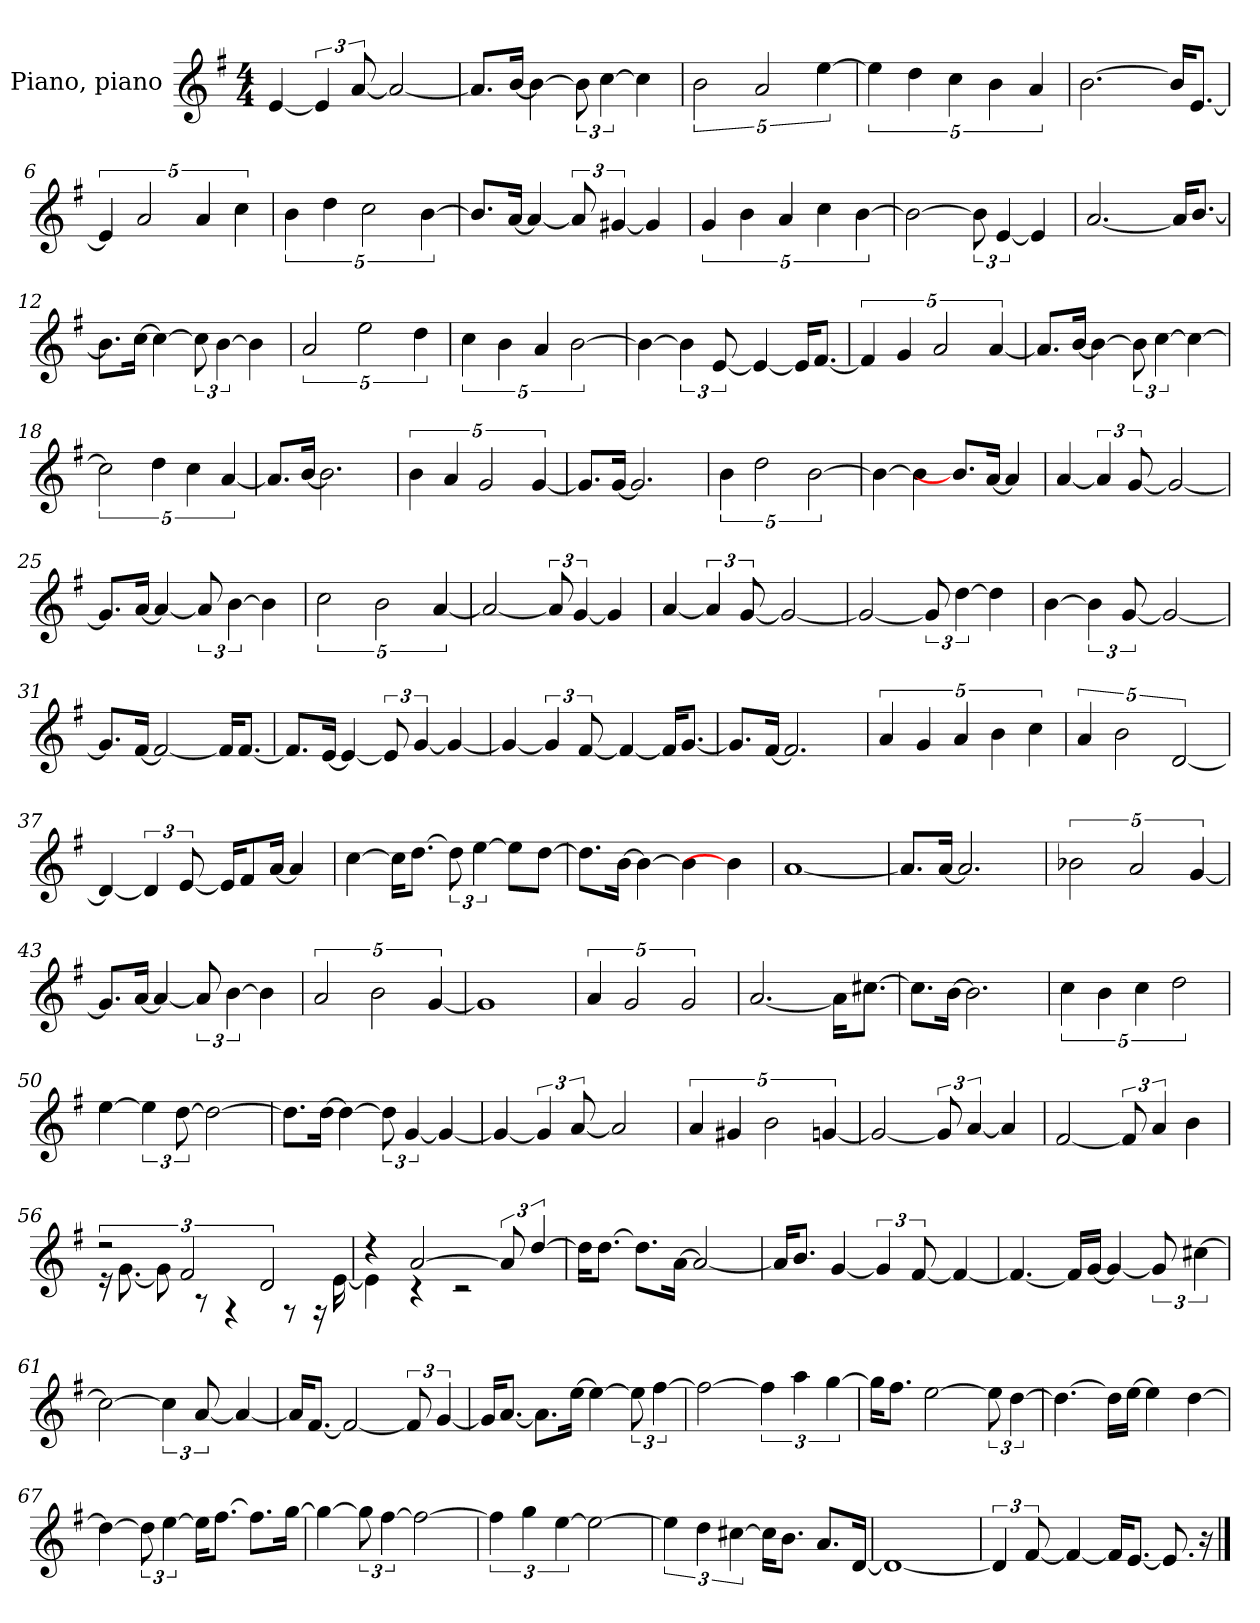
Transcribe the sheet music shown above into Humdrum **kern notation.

**kern
*part1
*staff1
*I"Piano, piano
*clefG2
*k[f#]
*M4/4
*MM192
=1
[4e/
6e/]
[12a/
2a/_
=2
8.a/L]
[16b/Jk
4b\_
12b\]
[6cc\
4cc\]
=3
5%2b\
5%2a/
[5ee\
=4
5ee\]
5dd\
5cc\
5b\
5a/
=5
[2.b\
16b/KL]
[8.e/J
=6
5e/]
5%2a/
5a/
5cc\
=7
5b\
5dd\
5%2cc\
[5b\
!!LO:LB:g=z
=8
8.b/L]
[16a/Jk
4a/_
12a/]
[6g#X/
4g#/]
=9
5g/
5b\
5a/
5cc\
[5b\
=10
2b\_
12b\]
[6e/
4e/]
=11
[2.a/
16a/KL]
[8.b/J
=12
8.b\L]
[16cc\Jk
4cc\_
12cc\]
[6b\
4b\]
=13
5%2a/
5%2ee\
5dd\
=14
5cc\
5b\
5a/
[5%2b\
!!LO:LB:g=z
=15
4b\_
6b\]
[12e/
4e/_
16e/KL]
[8.f#/J
=16
5f#/]
5g/
5%2a/
[5a/
=17
8.a/L]
[16b/Jk
4b\_
12b\]
[6cc\
4cc\_
=18
5%2cc\]
5dd\
5cc\
[5a/
=19
8.a/L]
[16b/Jk
2.b\]
=20
5b\
5a/
5%2g/
[5g/
=21
8.g/L]
[16g/Jk
2.g/]
=22
5b\
5%2dd\
[5%2b\
!!LO:LB:g=z
=23
4b\_
4b\]
8.b/L]
[16a/Jk
4a/]
=24
[4a/
6a/]
[12g/
2g/_
=25
8.g/L]
[16a/Jk
4a/_
12a/]
[6b\
4b\]
=26
5%2cc\
5%2b\
[5a/
=27
2a/_
12a/]
[6g/
4g/]
=28
[4a/
6a/]
[12g/
2g/_
=29
2g/_
12g/]
[6dd\
4dd\]
!!LO:LB:g=z
=30
[4b\
6b\]
[12g/
2g/_
=31
8.g/L]
[16f#/Jk
2f#/_
16f#/KL]
[8.f#/J
=32
8.f#/L]
[16e/Jk
4e/_
12e/]
[6g/
4g/_
=33
4g/_
6g/]
[12f#/
4f#/_
16f#/KL]
[8.g/J
=34
8.g/L]
[16f#/Jk
2.f#/]
=35
5a/
5g/
5a/
5b\
5cc\
=36
5a/
5%2b\
[5%2d/
!!LO:LB:g=z
=37
4d/_
6d/]
[12e/
16e/KL]
8f#/
[16a/Jk
4a/]
=38
[4cc\
16cc\KL]
[8.dd\J
12dd\]
[6ee\
8ee\L]
[8dd\J
=39
8.dd\L]
[16b\Jk
4b\_
4b\]
4b\]
=40
[1a
=41
8.a/L]
[16a/Jk
2.a/]
=42
5%2b-X\
5%2a/
[5g/
=43
8.g/L]
[16a/Jk
4a/_
12a/]
[6b\
4b\]
!!LO:LB:g=z
=44
5%2a/
5%2b\
[5g/
=45
1g]
=46
5a/
5%2g/
5%2g/
=47
[2.a/
16a\KL]
[8.cc#X\J
=48
8.cc#\L]
[16b\Jk
2.b\]
=49
5cc\
5b\
5cc\
5%2dd\
=50
[4ee\
6ee\]
[12dd\
2dd\_
=51
8.dd\L]
[16dd\Jk
4dd\_
12dd\]
[6g/
4g/_
=52
4g/_
6g/]
[12a/
2a/]
!!LO:LB:g=z
=53
5a/
5g#X/
5%2b\
[5gn/
=54
2g/_
12g/]
[6a/
4a/]
=55
[2f#/
12f#/]
6a/
4b\
=56
*^
3r	16r
.	[8.g\
.	8g\]
3f#/	.
.	8r
.	4r
3d/	.
.	8r
.	16r
.	[16e\
=57	=57
4r	4e\]
[2a/	4r
.	2r
12a/]	.
[6dd/	.
*v	*v
=58
16dd\KL]
[8.dd\J
8.dd\L]
[16a\Jk
2a/_
!!LO:LB:g=z
=59
16a/KL]
8.b/J
[4g/
6g/]
[12f#/
4f#/_
=60
4.f#/_
16f#/LL]
[16g/JJ
4g/_
12g/]
[6cc#X\
=61
2cc#\_
6cc#\]
[12a/
4a/_
=62
16a/KL]
[8.f#/J
2f#/_
12f#/]
[6g/
=63
16g/KL]
[8.a/J
8.a\L]
[16ee\Jk
4ee\_
12ee\]
[6ff#\
=64
2ff#\_
6ff#\]
6aa\
[6gg\
!!LO:LB:g=z
=65
16gg\KL]
8.ff#\J
[2ee\
12ee\]
[6dd\
=66
4.dd\_
16dd\LL]
[16ee\JJ
4ee\]
[4dd\
=67
4dd\_
12dd\]
[6ee\
16ee\KL]
[8.ff#\J
8.ff#\L]
[16gg\Jk
=68
4gg\_
12gg\]
[6ff#\
2ff#\_
=69
6ff#\]
6gg\
[6ee\
2ee\_
=70
6ee\]
6dd\
[6cc#X\
16cc#\KL]
8.b\J
8.a/L
[16d/Jk
=71
1d_
!!LO:LB:g=z
=72
6d/]
[12f#/
4f#/_
16f#/KL]
[8.e/J
8.e/]
16r
==
*-
